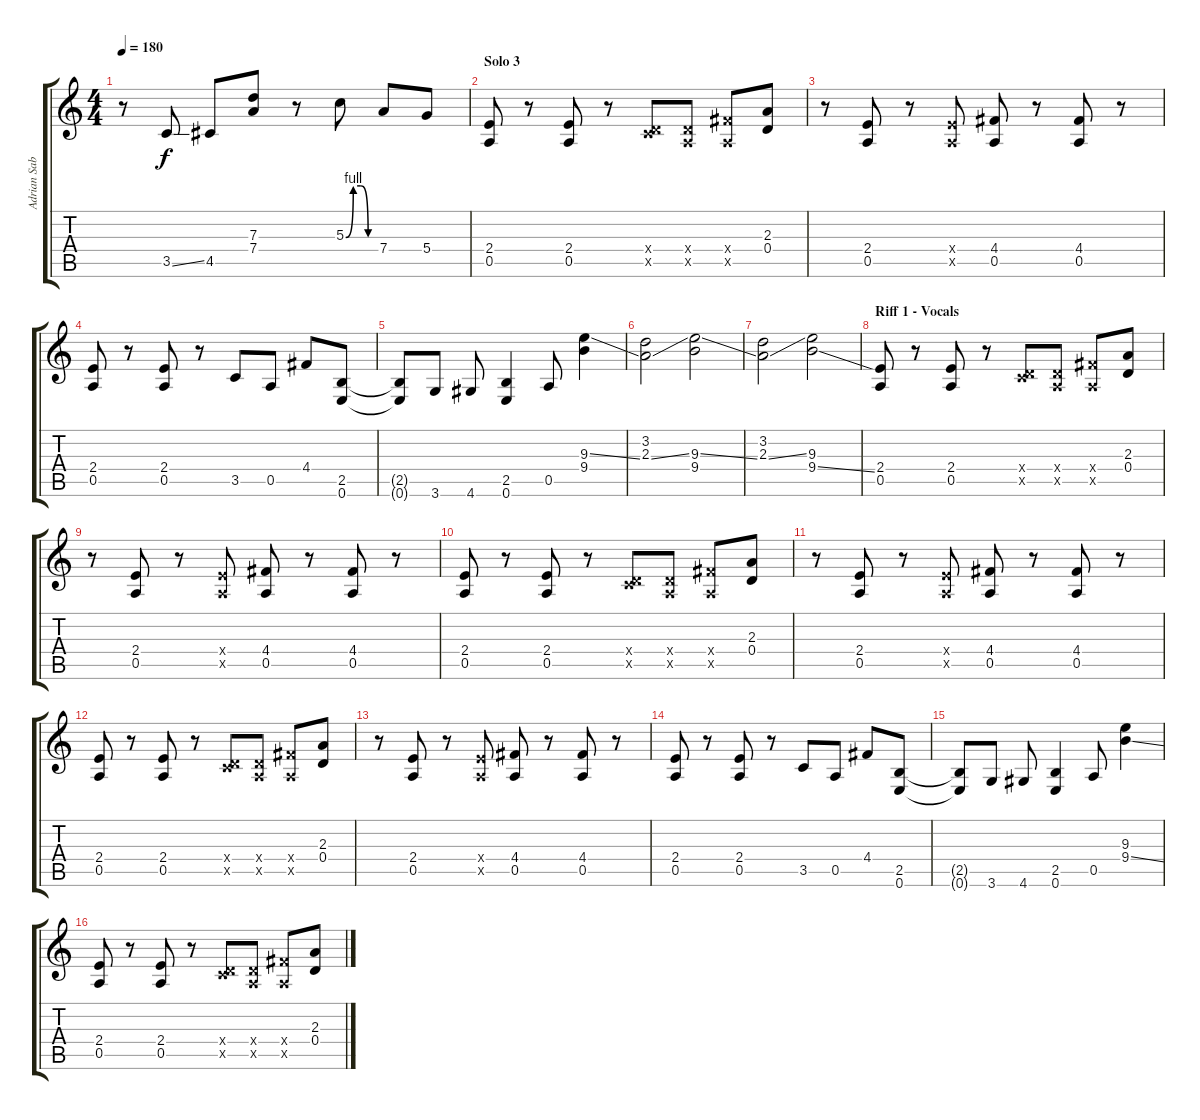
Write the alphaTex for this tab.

\track ("Adrian Sabbath" "Adrian Sab") {instrument distortionguitar}
\staff {score tabs}
\tuning (E4 B3 G3 D3 A2 E2) {hide}
\ts (4 4)
\tempo 180
\clef g2
\ks c
r.8{dy f} 3.5{ss}.8 4.5.8 (7.3 7.4).8 r.8 5.3{be (custom 0 0 15 4 30 4 45 0 60 0)}.8 7.4.8 5.4.8 |
\section ("" "Solo 3")
(2.4 0.5).8 r.8 (2.4 0.5).8 r.8 (0.4{x} 3.5{x}).8 (0.4{x} 0.5{x}).8 (4.4{x} 0.5{x}).8 (2.3 0.4).8 |
r.8 (2.4 0.5).8 r.8 (2.4{x} 0.5{x}).8 (4.4 0.5).8 r.8 (4.4 0.5).8 r.8 |
(2.4 0.5).8 r.8 (2.4 0.5).8 r.8 3.5.8 0.5.8 4.4.8 (2.5 0.6).8 |
(2.5{t} 0.6{t}).8 3.6.8 4.6.8 (2.5 0.6).4 0.5.8 (9.3{ss} 9.4).4 |
(3.2 2.3{ss}).2 (9.3{ss} 9.4).2 |
(3.2 2.3{ss}).2 (9.3 9.4{ss}).2 |
\section ("" "Riff 1 - Vocals")
(2.4 0.5).8 r.8 (2.4 0.5).8 r.8 (0.4{x} 3.5{x}).8 (0.4{x} 0.5{x}).8 (4.4{x} 0.5{x}).8 (2.3 0.4).8 |
r.8 (2.4 0.5).8 r.8 (2.4{x} 0.5{x}).8 (4.4 0.5).8 r.8 (4.4 0.5).8 r.8 |
(2.4 0.5).8 r.8 (2.4 0.5).8 r.8 (0.4{x} 3.5{x}).8 (0.4{x} 0.5{x}).8 (4.4{x} 0.5{x}).8 (2.3 0.4).8 |
r.8 (2.4 0.5).8 r.8 (2.4{x} 0.5{x}).8 (4.4 0.5).8 r.8 (4.4 0.5).8 r.8 |
(2.4 0.5).8 r.8 (2.4 0.5).8 r.8 (0.4{x} 3.5{x}).8 (0.4{x} 0.5{x}).8 (4.4{x} 0.5{x}).8 (2.3 0.4).8 |
r.8 (2.4 0.5).8 r.8 (2.4{x} 0.5{x}).8 (4.4 0.5).8 r.8 (4.4 0.5).8 r.8 |
(2.4 0.5).8 r.8 (2.4 0.5).8 r.8 3.5.8 0.5.8 4.4.8 (2.5 0.6).8 |
(2.5{t} 0.6{t}).8 3.6.8 4.6.8 (2.5 0.6).4 0.5.8 (9.3 9.4{ss}).4 |
(2.4 0.5).8 r.8 (2.4 0.5).8 r.8 (0.4{x} 3.5{x}).8 (0.4{x} 0.5{x}).8 (4.4{x} 0.5{x}).8 (2.3 0.4).8
